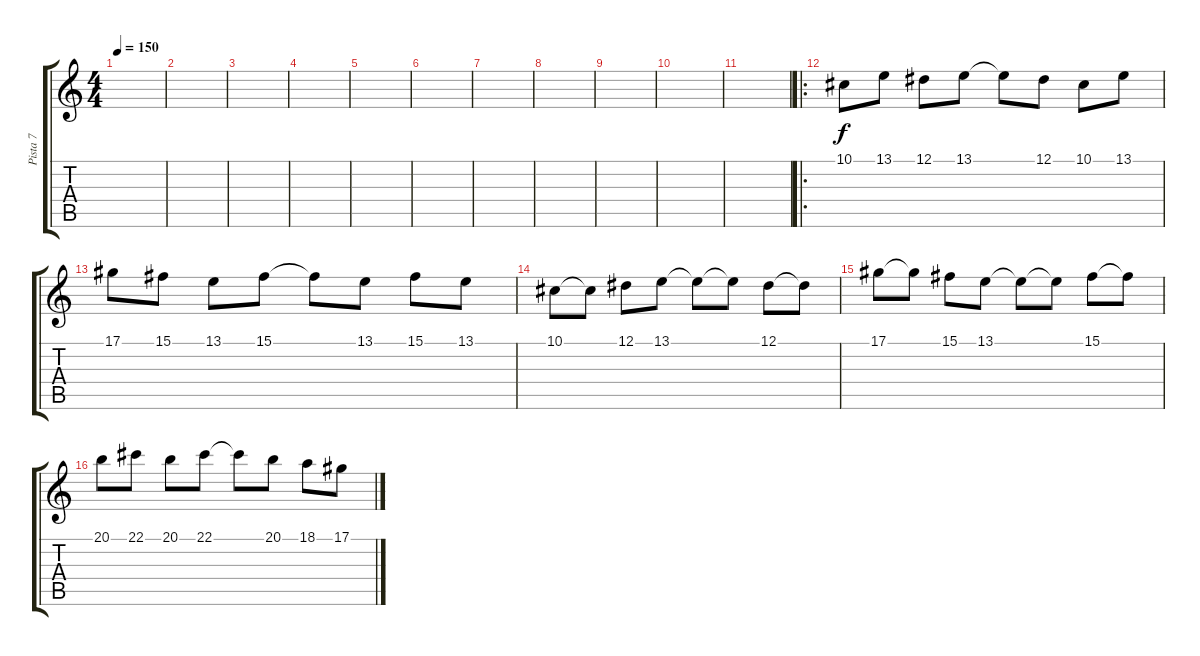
\track ("Pista 7" "Pista 7") {instrument lead6voice}
\staff {score tabs}
\tuning (Eb4 Bb3 Gb3 Db3 Ab2 Eb2) {hide}
\ts (4 4)
\tempo 150
\clef g2
\ks c
|
|
|
|
|
|
|
|
|
|
|
\ro
10.1.8 13.1.8 12.1.8 13.1.8 13.1{t}.8 12.1.8 10.1.8 13.1.8 |
17.1.8 15.1.8 13.1.8 15.1.8 15.1{t}.8 13.1.8 15.1.8 13.1.8 |
10.1.8 10.1{t}.8 12.1.8 13.1.8 13.1{t}.8 13.1{t}.8 12.1.8 12.1{t}.8 |
17.1.8 17.1{t}.8 15.1.8 13.1.8 13.1{t}.8 13.1{t}.8 15.1.8 15.1{t}.8 |
20.1.8 22.1.8 20.1.8 22.1.8 22.1{t}.8 20.1.8 18.1.8 17.1.8
